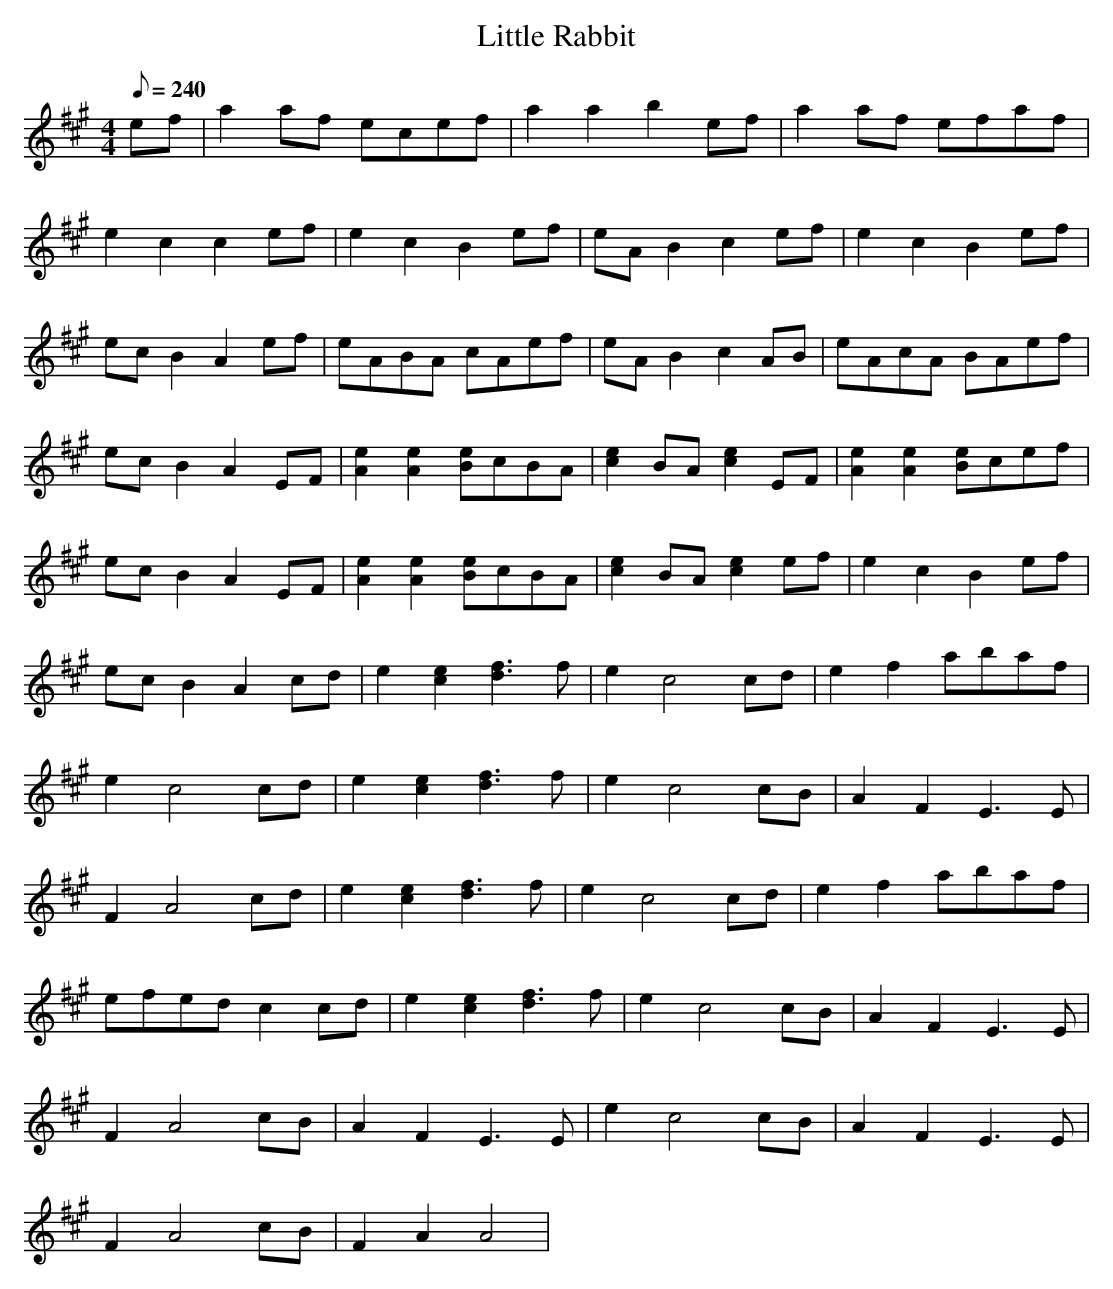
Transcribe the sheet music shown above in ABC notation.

X:1
T:Little Rabbit
M:4/4
L:1/8
Q:1/8=240
K:A
ef|a2af ecef|a2a2 b2ef|a2af efaf|
e2c2 c2ef|e2c2 B2ef|eAB2 c2ef|e2c2 B2ef|
ecB2 A2ef|eABA cAef|eAB2 c2AB|eAcA BAef|
ecB2 A2EF|[e2A2][e2A2] [eB]cBA|[e2c2]BA [e2c2]EF|[e2A2][e2A2] [eB]cef|
ecB2 A2EF|[e2A2][e2A2] [eB]cBA|[e2c2]BA [e2c2]ef|e2c2 B2ef|
ecB2 A2cd|e2[e2c2] [f3d3]f|e2c4cd|e2f2 abaf|
e2c4cd|e2[e2c2] [f3d3]f|e2c4cB|A2F2 E3E|
F2A4cd|e2[e2c2] [f3d3]f|e2c4cd|e2f2 abaf|
efed c2cd|e2[e2c2] [f3d3]f|e2c4cB|A2F2 E3E|
F2A4cB|A2F2 E3E|e2c4cB|A2F2 E3E|
F2A4cB|F2A2 A4|
